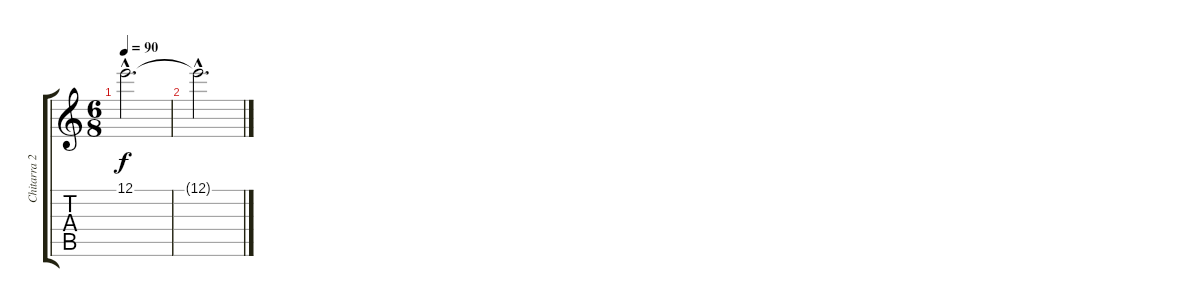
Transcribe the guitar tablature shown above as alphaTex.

\track ("Chitarra 2" "Chitarra 2") {instrument electricguitarclean}
\staff {score tabs}
\tuning (E4 B3 G3 D3 A2 E2) {hide}
\ts (6 8)
\tempo 90
\clef g2
\ks c
12.1{hac}.2{d dy f} |
12.1{hac t}.2{d}
